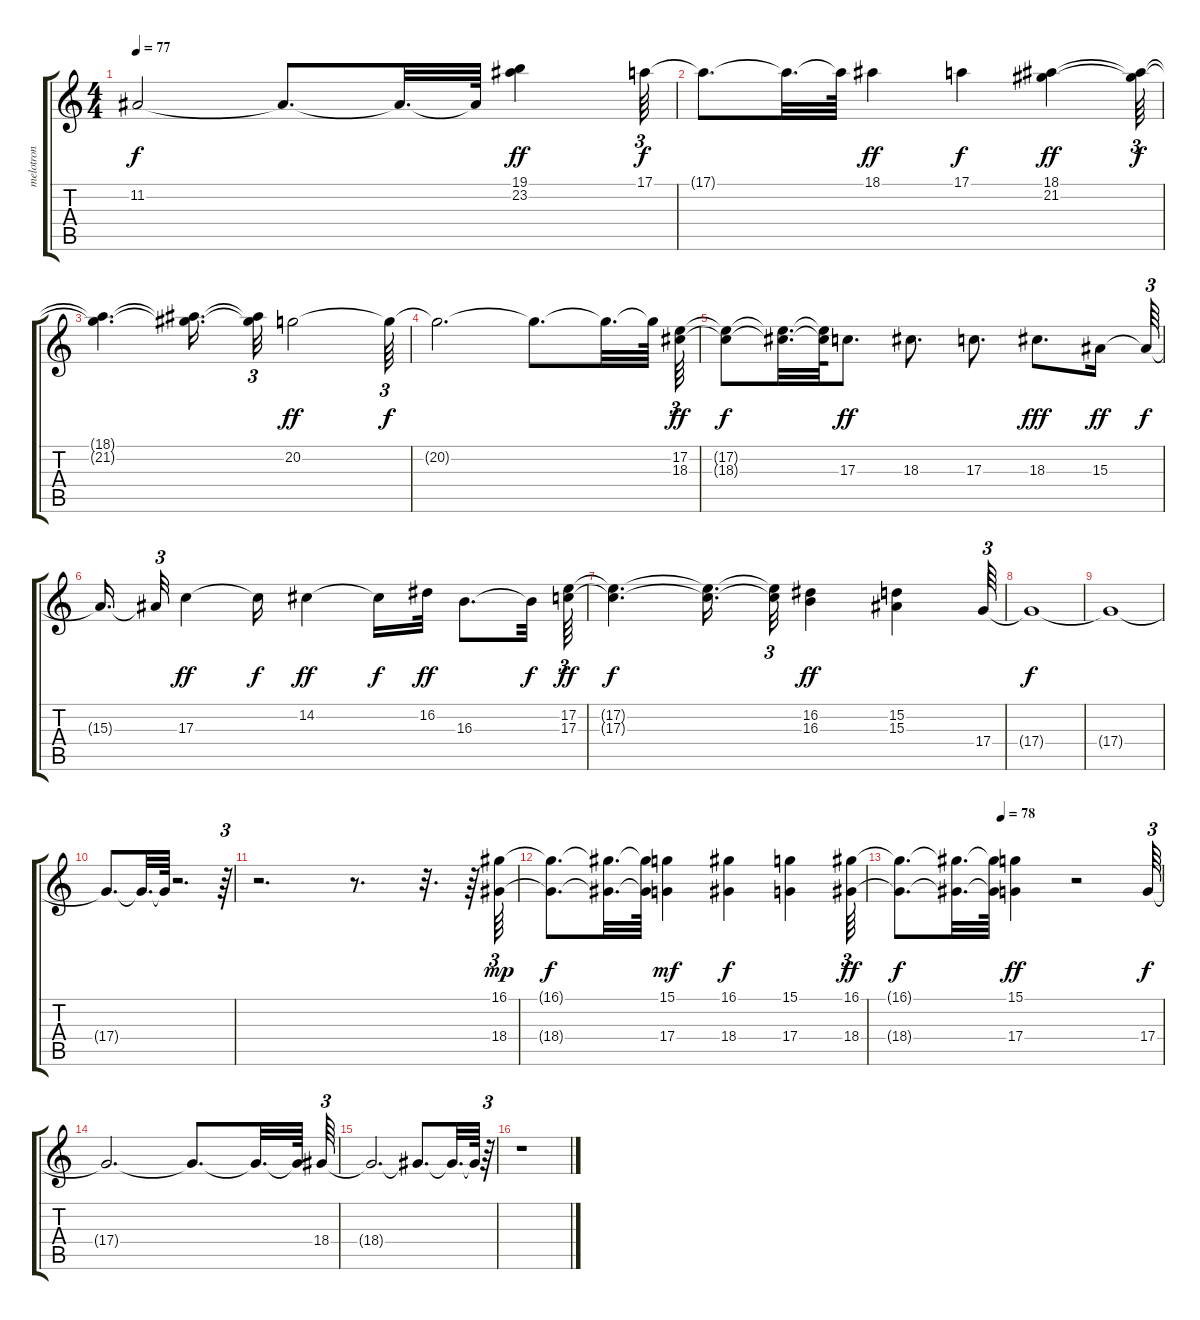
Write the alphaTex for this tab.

\track ("melotron" "melotron") {instrument stringensemble1}
\staff {score tabs}
\tuning (E4 B3 G3 D3 A2 E2) {hide}
\ts (4 4)
\tempo 77
\clef g2
\ks c
11.2{t}.2{dy f} 11.2{t}.8{d} 11.2{t}.32{d} 11.2{t}.64 (19.1 23.2).4{dy ff volume 13} 17.1.64{tu (3 2) dy f} |
17.1{t}.8{d} 17.1{t}.32{d} 17.1{t}.64 18.1.4{dy ff} 17.1.4{dy f} (18.1 21.2).4{dy ff} (18.1{t} 21.2{t}).64{tu (3 2) dy f} |
(18.1{t} 21.2{t}).4{d} (18.1{t} 21.2{t}).16{d} (18.1{t} 21.2{t}).32{tu (3 2)} 20.2.2{dy ff} 20.2{t}.64{tu (3 2) dy f} |
20.2{t}.2{d} 20.2{t}.8{d} 20.2{t}.32{d} 20.2{t}.64 (17.2 18.3).64{tu (3 2) dy ff} |
(17.2{t} 18.3{t}).8{dy f} (17.2{t} 18.3{t}).32{d} (17.2{t} 18.3{t}).64 17.3.8{d dy ff} 18.3.8{d} 17.3.8{d} 18.3.8{d dy fff} 15.3.16{dy ff} 15.3{t}.64{tu (3 2) dy f} |
15.3{t}.16{d} 15.3{t}.32{tu (3 2)} 17.3.4{dy ff} 17.3{t}.16{dy f} 14.2.4{dy ff} 14.2{t}.16{dy f} 16.2.32{dy ff volume 9} 16.3.8{d volume 9} 16.3{t}.32{dy f} (17.2 17.3).64{tu (3 2) dy ff volume 14} |
(17.2{t} 17.3{t}).4{d dy f} (17.2{t} 17.3{t}).16{d} (17.2{t} 17.3{t}).32{tu (3 2)} (16.2 16.3).4{dy ff} (15.2 15.3).4 17.4.64{tu (3 2)} |
17.4{t}.1{dy f} |
17.4{t}.1 |
17.4{t}.8{d} 17.4{t}.32{d} 17.4{t}.64 r.2{d} r.64{tu (3 2)} |
r.2{d} r.8{d} r.32{d} r.64 (16.1 18.4).64{tu (3 2) dy mp volume 15} |
(16.1{t} 18.4{t}).8{d dy f} (16.1{t} 18.4{t}).32{d} (16.1{t} 18.4{t}).64 (15.1 17.4).4{dy mf} (16.1 18.4).4{dy f} (15.1 17.4).4 (16.1 18.4).64{tu (3 2) dy ff} |
\tempo (78 0.390625)
(16.1{t} 18.4{t}).8{d dy f} (16.1{t} 18.4{t}).32{d} (16.1{t} 18.4{t}).64 (15.1 17.4).4{dy ff} r.2 17.4.64{tu (3 2) dy f} |
17.4{t}.2{d} 17.4{t}.8{d} 17.4{t}.32{d} 17.4{t}.64 18.4.64{tu (3 2)} |
18.4{t}.2{d} 18.4{t}.8{d} 18.4{t}.32{d} 18.4{t}.64 r.64{tu (3 2)} |
r.1
